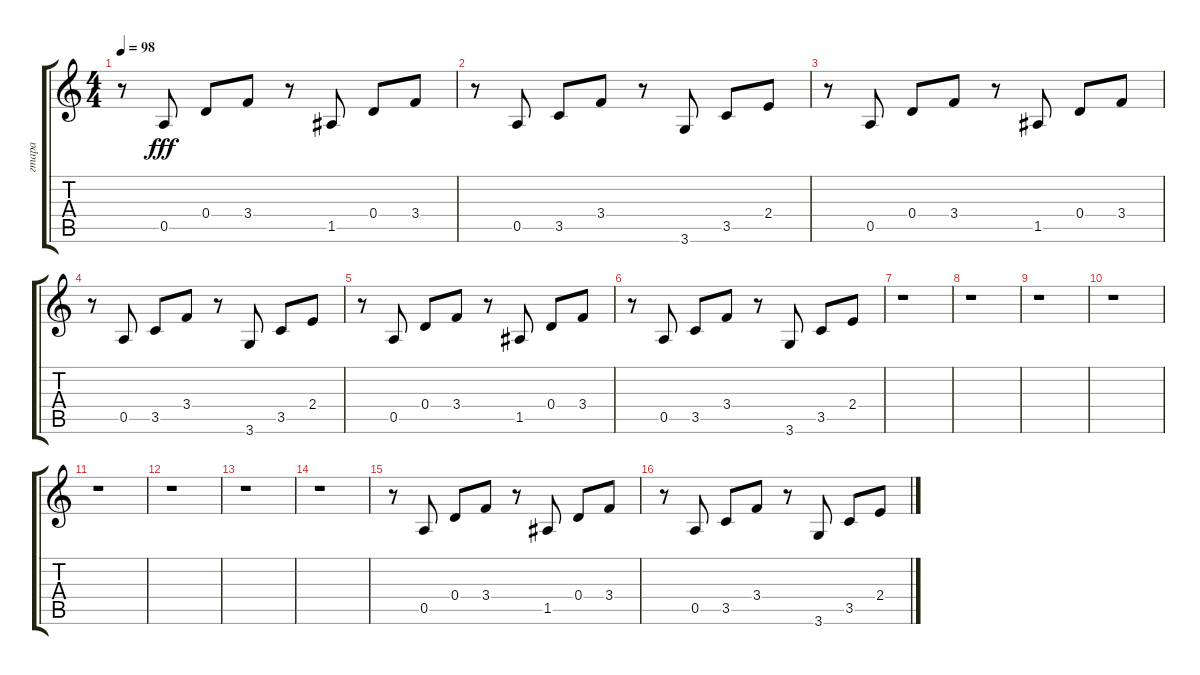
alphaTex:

\track ("гтара" "гтара") {instrument electricguitarjazz}
\staff {score tabs}
\tuning (E4 B3 G3 D3 A2 E2) {hide}
\ts (4 4)
\tempo 98
\clef g2
\ks c
r.8{dy fff} 0.5.8 0.4.8 3.4.8 r.8 1.5.8 0.4.8 3.4.8 |
r.8 0.5.8 3.5.8 3.4.8 r.8 3.6.8 3.5.8 2.4.8 |
r.8 0.5.8 0.4.8 3.4.8 r.8 1.5.8 0.4.8 3.4.8 |
r.8 0.5.8 3.5.8 3.4.8 r.8 3.6.8 3.5.8 2.4.8 |
r.8 0.5.8 0.4.8 3.4.8 r.8 1.5.8 0.4.8 3.4.8 |
r.8 0.5.8 3.5.8 3.4.8 r.8 3.6.8 3.5.8 2.4.8 |
r.1 |
r.1 |
r.1 |
r.1 |
r.1 |
r.1 |
r.1 |
r.1 |
r.8 0.5.8 0.4.8 3.4.8 r.8 1.5.8 0.4.8 3.4.8 |
r.8 0.5.8 3.5.8 3.4.8 r.8 3.6.8 3.5.8 2.4.8
